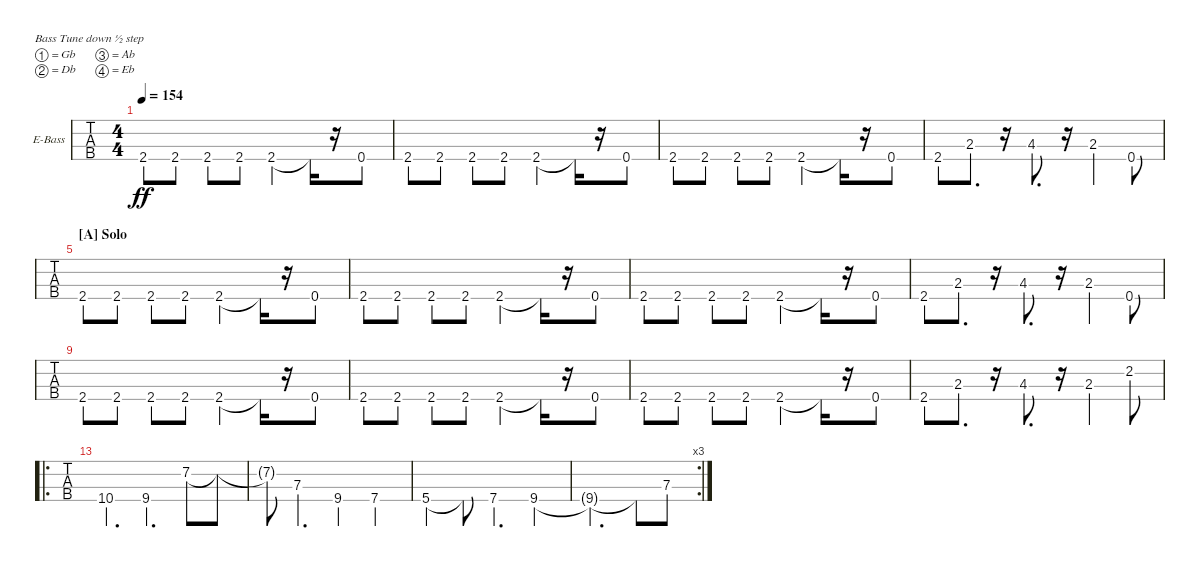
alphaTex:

\defaultSystemsLayout 4
\bracketExtendMode nobrackets
\firstSystemTrackNameOrientation horizontal
\otherSystemsTrackNameOrientation horizontal
\defaultBarNumberDisplay FirstOfSystem
\track ("Electric Bass" "E-Bass") {instrument electricbassfinger}
\staff {tabs}
\tuning (Gb2 Db2 Ab1 Eb1)
\ts (4 4)
\tempo 154
\clef f4
\ks c
2.4.8{dy ff} 2.4.8 2.4.8 2.4.8 2.4.4 2.4{t}.16 r.16 0.4.8 |
2.4.8 2.4.8 2.4.8 2.4.8 2.4.4 2.4{t}.16 r.16 0.4.8 |
2.4.8 2.4.8 2.4.8 2.4.8 2.4.4 2.4{t}.16 r.16 0.4.8 |
2.4.8 2.3.8{d} r.16 4.3.8{d} r.16 2.3.4 0.4.8 |
\section ("A" "Solo")
2.4.8 2.4.8 2.4.8 2.4.8 2.4.4 2.4{t}.16 r.16 0.4.8 |
2.4.8 2.4.8 2.4.8 2.4.8 2.4.4 2.4{t}.16 r.16 0.4.8 |
2.4.8 2.4.8 2.4.8 2.4.8 2.4.4 2.4{t}.16 r.16 0.4.8 |
2.4.8 2.3.8{d} r.16 4.3.8{d} r.16 2.3.4 0.4.8 |
2.4.8 2.4.8 2.4.8 2.4.8 2.4.4 2.4{t}.16 r.16 0.4.8 |
2.4.8 2.4.8 2.4.8 2.4.8 2.4.4 2.4{t}.16 r.16 0.4.8 |
2.4.8 2.4.8 2.4.8 2.4.8 2.4.4 2.4{t}.16 r.16 0.4.8 |
2.4.8 2.3.8{d} r.16 4.3.8{d} r.16 2.3.4 2.2.8 |
\ro
10.4.4{d} 9.4.4{d} 7.2.8 7.2{t}.8 |
7.2{t}.8 7.3.4{d} 9.4.4 7.4.4 |
5.4.4 5.4{t}.8 7.4.4{d} 9.4.4 |
\rc 3
9.4{t}.2{d} 9.4{t}.8 7.3.8
